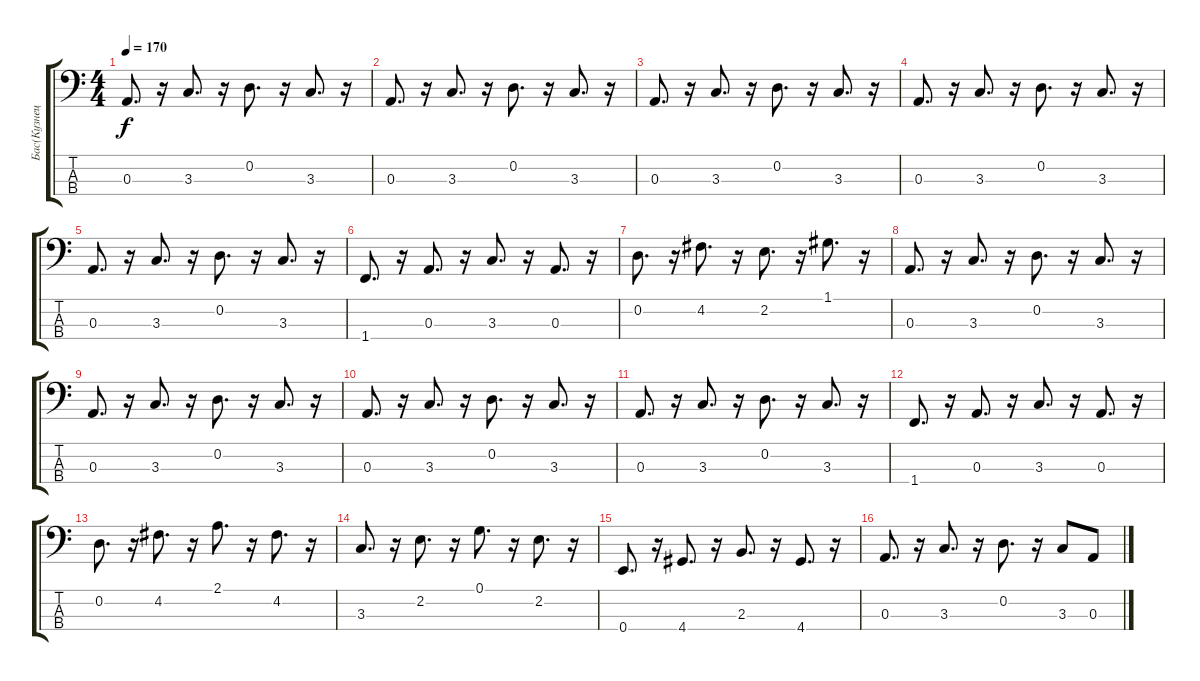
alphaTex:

\track ("Бас(Кузнецов)" "Бас(Кузнец") {instrument electricbassfinger}
\staff {score tabs}
\tuning (G2 D2 A1 E1) {hide}
\ts (4 4)
\tempo 170
\clef f4
\ks c
0.3.8{d dy f} r.16 3.3.8{d} r.16 0.2.8{d} r.16 3.3.8{d} r.16 |
0.3.8{d} r.16 3.3.8{d} r.16 0.2.8{d} r.16 3.3.8{d} r.16 |
0.3.8{d} r.16 3.3.8{d} r.16 0.2.8{d} r.16 3.3.8{d} r.16 |
0.3.8{d} r.16 3.3.8{d} r.16 0.2.8{d} r.16 3.3.8{d} r.16 |
0.3.8{d} r.16 3.3.8{d} r.16 0.2.8{d} r.16 3.3.8{d} r.16 |
1.4.8{d} r.16 0.3.8{d} r.16 3.3.8{d} r.16 0.3.8{d} r.16 |
0.2.8{d} r.16 4.2.8{d} r.16 2.2.8{d} r.16 1.1.8{d} r.16 |
0.3.8{d} r.16 3.3.8{d} r.16 0.2.8{d} r.16 3.3.8{d} r.16 |
0.3.8{d} r.16 3.3.8{d} r.16 0.2.8{d} r.16 3.3.8{d} r.16 |
0.3.8{d} r.16 3.3.8{d} r.16 0.2.8{d} r.16 3.3.8{d} r.16 |
0.3.8{d} r.16 3.3.8{d} r.16 0.2.8{d} r.16 3.3.8{d} r.16 |
1.4.8{d} r.16 0.3.8{d} r.16 3.3.8{d} r.16 0.3.8{d} r.16 |
0.2.8{d} r.16 4.2.8{d} r.16 2.1.8{d} r.16 4.2.8{d} r.16 |
3.3.8{d} r.16 2.2.8{d} r.16 0.1.8{d} r.16 2.2.8{d} r.16 |
0.4.8{d} r.16 4.4.8{d} r.16 2.3.8{d} r.16 4.4.8{d} r.16 |
0.3.8{d} r.16 3.3.8{d} r.16 0.2.8{d} r.16 3.3.8 0.3.8
